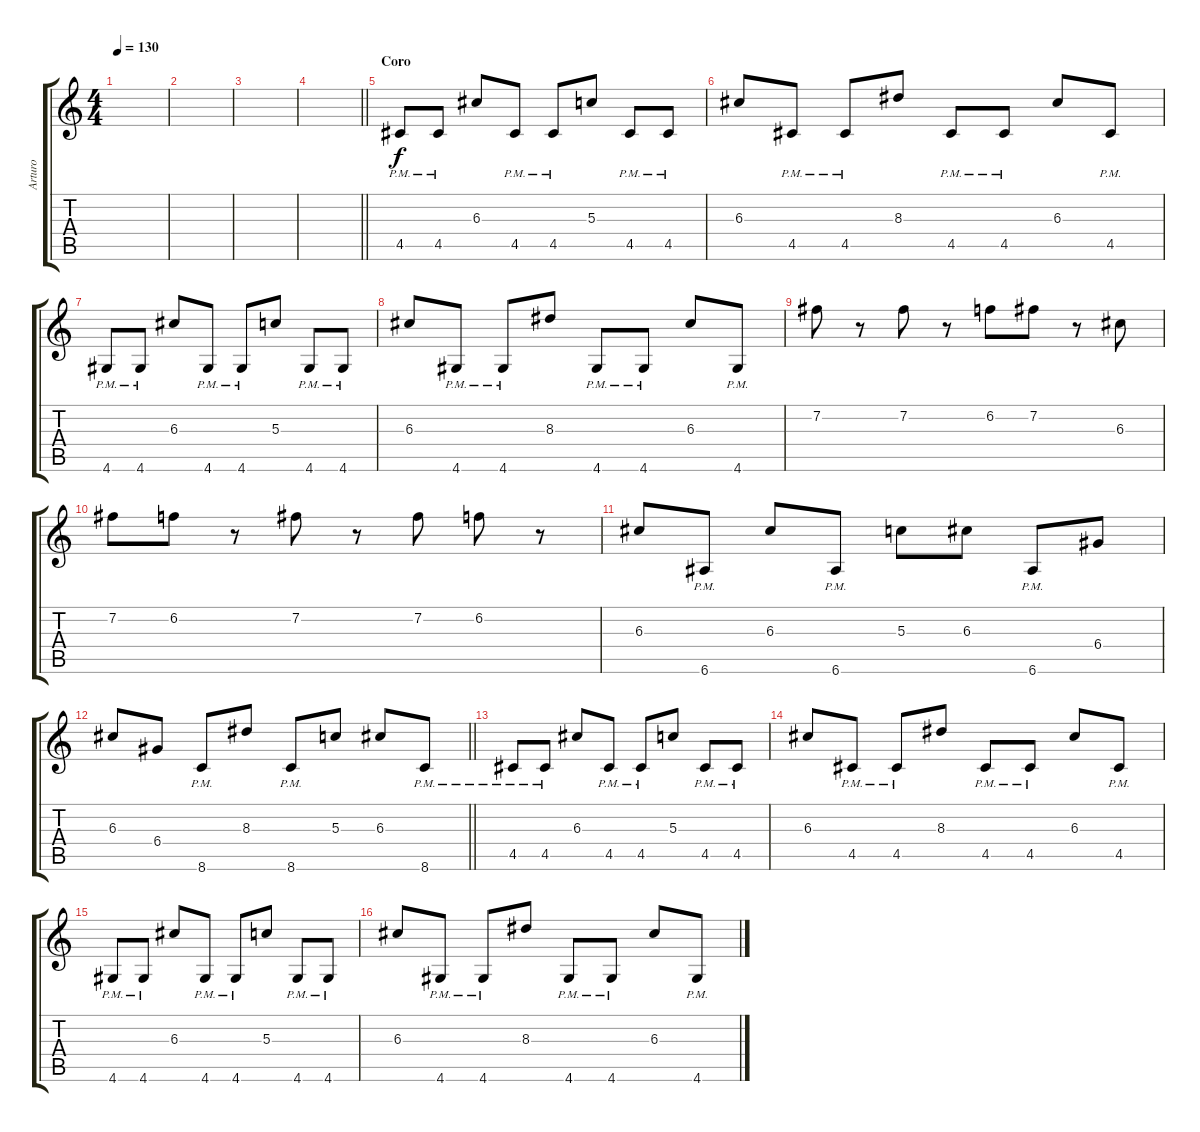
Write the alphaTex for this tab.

\track ("Arturo" "Arturo") {instrument distortionguitar}
\staff {score tabs}
\tuning (E4 B3 G3 D3 A2 E2) {hide}
\ts (4 4)
\tempo 130
\clef g2
\ks c
|
|
|
\barLineRight lightlight
|
\section ("" "Coro")
4.5{pm}.8 4.5{pm}.8 6.3.8 4.5{pm}.8 4.5{pm}.8 5.3.8 4.5{pm}.8 4.5{pm}.8 |
6.3.8 4.5{pm}.8 4.5{pm}.8 8.3.8 4.5{pm}.8 4.5{pm}.8 6.3.8 4.5{pm}.8 |
4.6{pm}.8 4.6{pm}.8 6.3.8 4.6{pm}.8 4.6{pm}.8 5.3.8 4.6{pm}.8 4.6{pm}.8 |
6.3.8 4.6{pm}.8 4.6{pm}.8 8.3.8 4.6{pm}.8 4.6{pm}.8 6.3.8 4.6{pm}.8 |
7.2.8 r.8 7.2.8 r.8 6.2.8 7.2.8 r.8 6.3.8 |
7.2.8 6.2.8 r.8 7.2.8 r.8 7.2.8 6.2.8 r.8 |
6.3.8 6.6{pm}.8 6.3.8 6.6{pm}.8 5.3.8 6.3.8 6.6{pm}.8 6.4.8 |
\barLineRight lightlight
6.3.8 6.4.8 8.6{pm}.8 8.3.8 8.6{pm}.8 5.3.8 6.3.8 8.6{pm}.8 |
4.5{pm}.8 4.5{pm}.8 6.3.8 4.5{pm}.8 4.5{pm}.8 5.3.8 4.5{pm}.8 4.5{pm}.8 |
6.3.8 4.5{pm}.8 4.5{pm}.8 8.3.8 4.5{pm}.8 4.5{pm}.8 6.3.8 4.5{pm}.8 |
4.6{pm}.8 4.6{pm}.8 6.3.8 4.6{pm}.8 4.6{pm}.8 5.3.8 4.6{pm}.8 4.6{pm}.8 |
6.3.8 4.6{pm}.8 4.6{pm}.8 8.3.8 4.6{pm}.8 4.6{pm}.8 6.3.8 4.6{pm}.8
